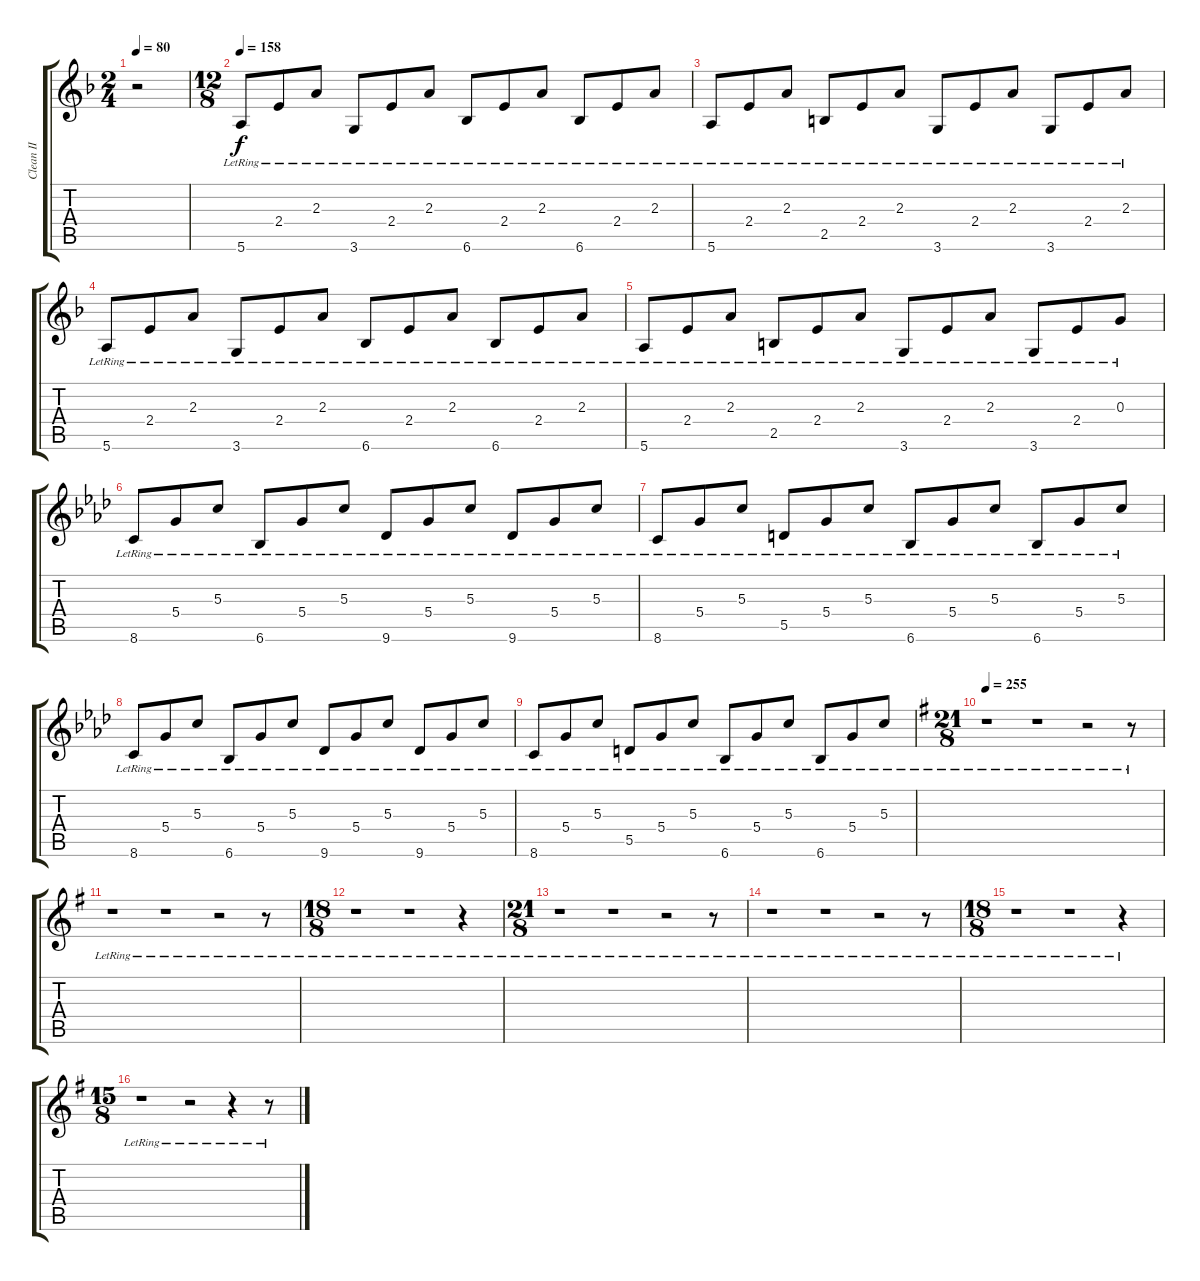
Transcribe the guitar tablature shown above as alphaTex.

\track ("Clean II" "Clean II") {instrument acousticguitarnylon}
\staff {score tabs}
\tuning (E4 B3 G3 D3 A2 E2) {hide}
\ts (2 4)
\tempo 80
\clef g2
\ks f
r.2{dy f} |
\ts (12 8)
\tempo 158
5.6{lr}.8 2.4{lr}.8 2.3{lr}.8 3.6{lr}.8 2.4{lr}.8 2.3{lr}.8 6.6{lr}.8 2.4{lr}.8 2.3{lr}.8 6.6{lr}.8 2.4{lr}.8 2.3{lr}.8 |
5.6{lr}.8 2.4{lr}.8 2.3{lr}.8 2.5{lr}.8 2.4{lr}.8 2.3{lr}.8 3.6{lr}.8 2.4{lr}.8 2.3{lr}.8 3.6{lr}.8 2.4{lr}.8 2.3{lr}.8 |
5.6{lr}.8 2.4{lr}.8 2.3{lr}.8 3.6{lr}.8 2.4{lr}.8 2.3{lr}.8 6.6{lr}.8 2.4{lr}.8 2.3{lr}.8 6.6{lr}.8 2.4{lr}.8 2.3{lr}.8 |
5.6{lr}.8 2.4{lr}.8 2.3{lr}.8 2.5{lr}.8 2.4{lr}.8 2.3{lr}.8 3.6{lr}.8 2.4{lr}.8 2.3{lr}.8 3.6{lr}.8 2.4{lr}.8 0.3{lr}.8 |
\ks ab
8.6{lr}.8 5.4{lr}.8 5.3{lr}.8 6.6{lr}.8 5.4{lr}.8 5.3{lr}.8 9.6{lr}.8 5.4{lr}.8 5.3{lr}.8 9.6{lr}.8 5.4{lr}.8 5.3{lr}.8 |
8.6{lr}.8 5.4{lr}.8 5.3{lr}.8 5.5{lr}.8 5.4{lr}.8 5.3{lr}.8 6.6{lr}.8 5.4{lr}.8 5.3{lr}.8 6.6{lr}.8 5.4{lr}.8 5.3{lr}.8 |
8.6{lr}.8 5.4{lr}.8 5.3{lr}.8 6.6{lr}.8 5.4{lr}.8 5.3{lr}.8 9.6{lr}.8 5.4{lr}.8 5.3{lr}.8 9.6{lr}.8 5.4{lr}.8 5.3{lr}.8 |
8.6{lr}.8 5.4{lr}.8 5.3{lr}.8 5.5{lr}.8 5.4{lr}.8 5.3{lr}.8 6.6{lr}.8 5.4{lr}.8 5.3{lr}.8 6.6{lr}.8 5.4{lr}.8 5.3{lr}.8 |
\ts (21 8)
\tempo 255
\ks g
r.1 r.1 r.2 r.8 |
r.1 r.1 r.2 r.8 |
\ts (18 8)
r.1 r.1 r.4 |
\ts (21 8)
r.1 r.1 r.2 r.8 |
r.1 r.1 r.2 r.8 |
\ts (18 8)
r.1 r.1 r.4 |
\ts (15 8)
r.1 r.2 r.4 r.8
